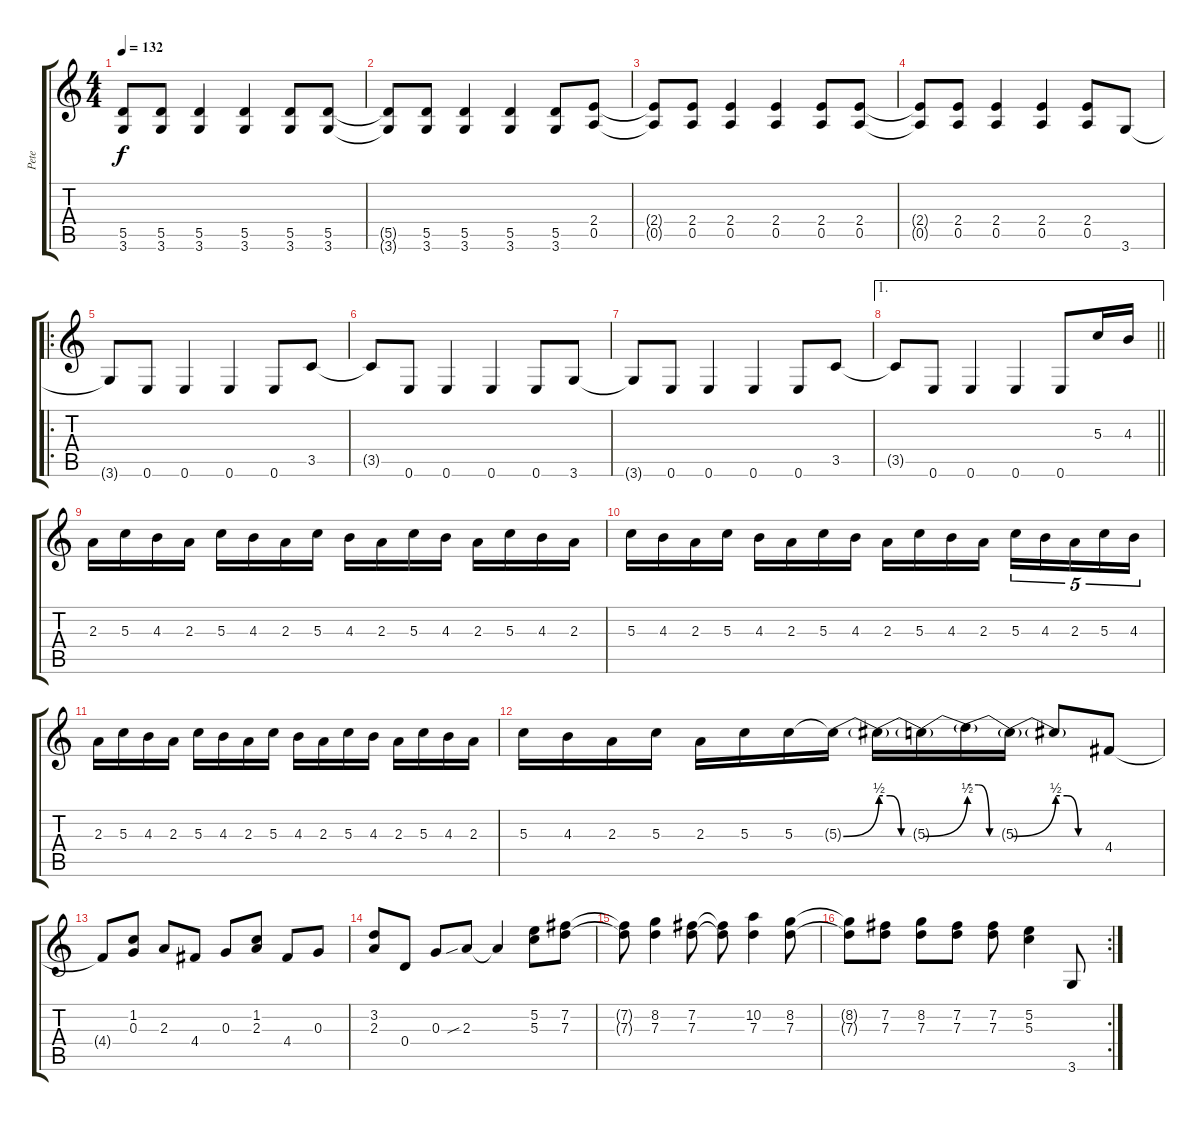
\track ("Pete" "Pete") {instrument distortionguitar}
\staff {score tabs}
\tuning (E4 B3 G3 D3 A2 E2) {hide}
\ts (4 4)
\tempo 132
\clef g2
\ks aminor
(5.5{t} 3.6{t}).8{dy f} (5.5 3.6).8 (5.5 3.6).4 (5.5 3.6).4 (5.5 3.6).8 (5.5 3.6).8 |
(5.5{t} 3.6{t}).8 (5.5 3.6).8 (5.5 3.6).4 (5.5 3.6).4 (5.5 3.6).8 (2.4 0.5).8 |
(2.4{t} 0.5{t}).8 (2.4 0.5).8 (2.4 0.5).4 (2.4 0.5).4 (2.4 0.5).8 (2.4 0.5).8 |
(2.4{t} 0.5{t}).8 (2.4 0.5).8 (2.4 0.5).4 (2.4 0.5).4 (2.4 0.5).8 3.6.8 |
\ro
3.6{t}.8 0.6.8 0.6.4 0.6.4 0.6.8 3.5.8 |
3.5{t}.8 0.6.8 0.6.4 0.6.4 0.6.8 3.6.8 |
3.6{t}.8 0.6.8 0.6.4 0.6.4 0.6.8 3.5.8 |
\ae 1
\barLineRight lightlight
3.5{t}.8 0.6.8 0.6.4 0.6.4 0.6.8 5.3.16 4.3.16 |
2.3.16 5.3.16 4.3.16 2.3.16 5.3.16 4.3.16 2.3.16 5.3.16 4.3.16 2.3.16 5.3.16 4.3.16 2.3.16 5.3.16 4.3.16 2.3.16 |
5.3.16 4.3.16 2.3.16 5.3.16 4.3.16 2.3.16 5.3.16 4.3.16 2.3.16 5.3.16 4.3.16 2.3.16 5.3.16{tu (5 4)} 4.3.16{tu (5 4)} 2.3.16{tu (5 4)} 5.3.16{tu (5 4)} 4.3.16{tu (5 4)} |
2.3.16 5.3.16 4.3.16 2.3.16 5.3.16 4.3.16 2.3.16 5.3.16 4.3.16 2.3.16 5.3.16 4.3.16 2.3.16 5.3.16 4.3.16 2.3.16 |
5.3.16 4.3.16 2.3.16 5.3.16 2.3.16 5.3.16 5.3.16 5.3{be (bend 0 0 60 2) t}.16 5.3{be (custom 0 2 15 2 30 0 60 0) t}.16 5.3{be (bend 0 0 60 2) t}.16 5.3{be (custom 0 4 15 4 30 0 60 0) t}.16 5.3{be (bend 0 0 60 2) t}.16 5.3{be (custom 0 2 15 2 30 0 60 0) t}.8 4.4.8 |
4.4{t}.8 (1.2 0.3).8 2.3.8 4.4.8 0.3.8 (1.2 2.3).8 4.4.8 0.3.8 |
(3.2 2.3).8 0.4.8 0.3.8 2.3{sib}.8 2.3{t}.4 (5.2 5.3).8 (7.2 7.3).8 |
(7.2{t} 7.3{t}).8 (8.2 7.3).4 (7.2 7.3).8 (7.2{t} 7.3{t}).8 (10.2 7.3).4 (8.2 7.3).8 |
\rc 2
(8.2{t} 7.3{t}).8 (7.2 7.3).8 (8.2 7.3).8 (7.2 7.3).8 (7.2 7.3).8 (5.2 5.3).4 3.6.8
